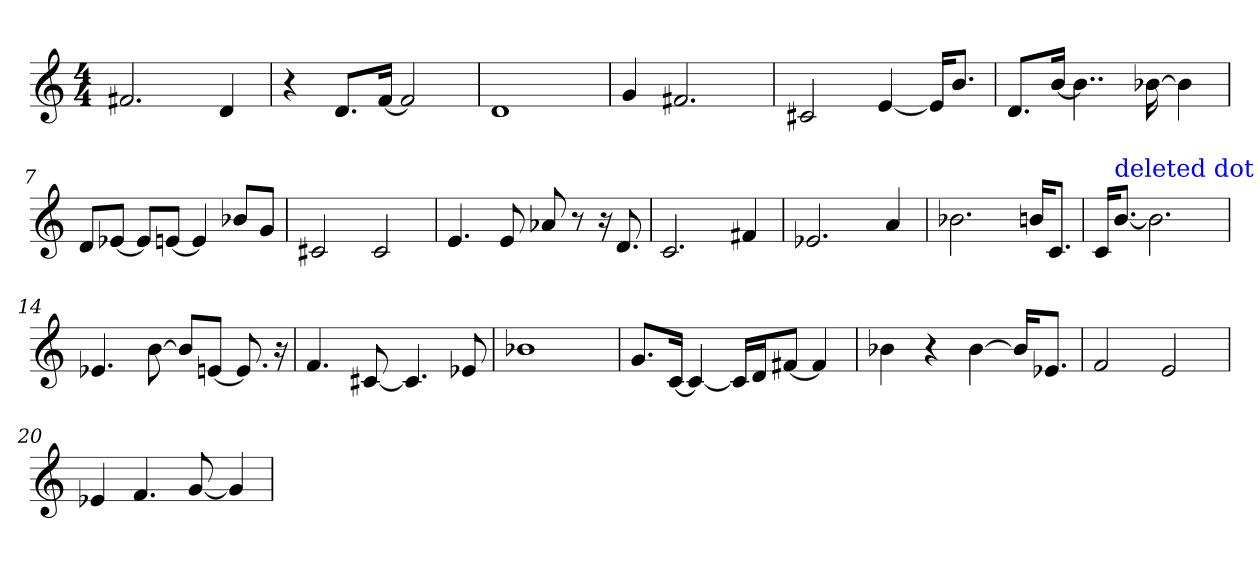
**kern
*part1
*staff1
*clefG2
*M4/4
=1
2.f#X
4d
=2
4r
8.d/L
[16f/Jk
2f]
=3
1d
=4
4g
2.f#X
=5
2c#X
[4e
16e/KL]
8.b/J
=6
8.d/L
[16b/Jk
4..b]
[16b-X
4b-]
=7
8d/L
[8e-X/J
8e-/L]
[8en/J
4e]
8b-X/L
8g/J
=8
2c#X
2c#
=9
4.e
8e
8a-X
8r
16r
8.d
=10
2.c
4f#X
=11
2.e-X
4a
=12
2.b-X
16bn/KL
8.c/J
=13
16c/KL
!LO:TX:color=#0000FF:t=deleted dot
[8.bi/J
2.b]
=14
4.e-X
[8b
8b/L]
[8en/J
8.e]
16r
=15
4.f
[8c#X
4.c#]
8e-X
=16
1b-X
=17
8.g/L
[16c/Jk
4c_
16c/LL]
16d/J
[8f#X/J
4f#]
=18
4b-X
4r
[4b-
16b-/KL]
8.e-X/J
=19
2f
2e
=20
4e-X
4.f
[8g
4g]
=
*-
